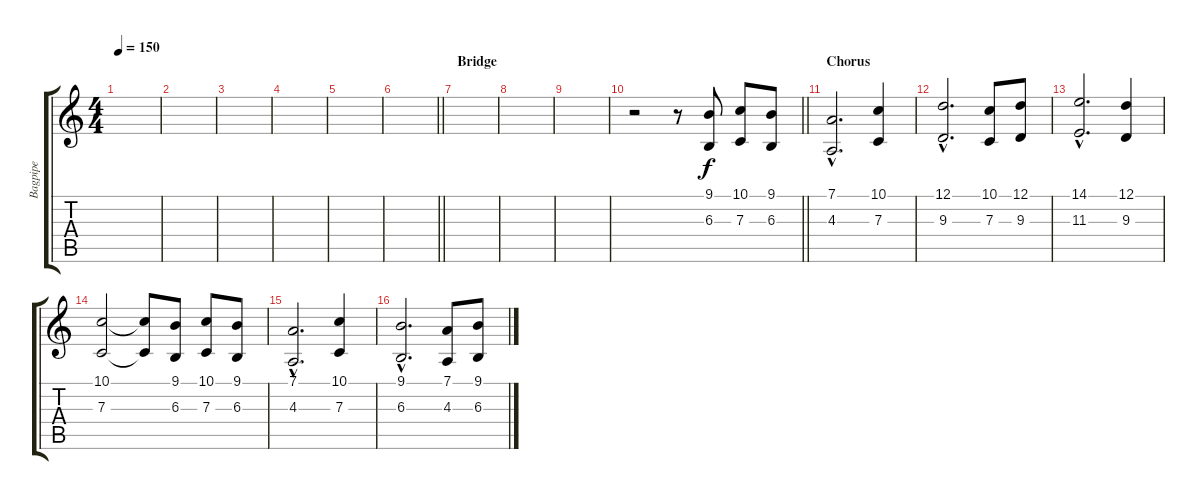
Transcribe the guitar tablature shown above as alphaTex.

\track ("Bagpipe" "Bagpipe") {instrument bagpipe}
\staff {score tabs}
\tuning (D4 A3 F3 C3 G2 C2) {hide}
\ts (4 4)
\tempo 150
\clef g2
\ks c
|
|
|
|
|
\barLineRight lightlight
|
\section ("" "Bridge")
|
|
|
\barLineRight lightlight
r.2 r.8 (9.1 6.3).8 (10.1 7.3).8 (9.1 6.3).8 |
\section ("" "Chorus")
(7.1{hac} 4.3{hac}).2{d} (10.1 7.3).4 |
(12.1{hac} 9.3{hac}).2{d} (10.1 7.3).8 (12.1 9.3).8 |
(14.1{hac} 11.3{hac}).2{d} (12.1 9.3).4 |
(10.1 7.3).2 (10.1{t} 7.3{t}).8 (9.1 6.3).8 (10.1 7.3).8 (9.1 6.3).8 |
(7.1{hac} 4.3{hac}).2{d} (10.1 7.3).4 |
(9.1{hac} 6.3{hac}).2{d} (7.1 4.3).8 (9.1 6.3).8
